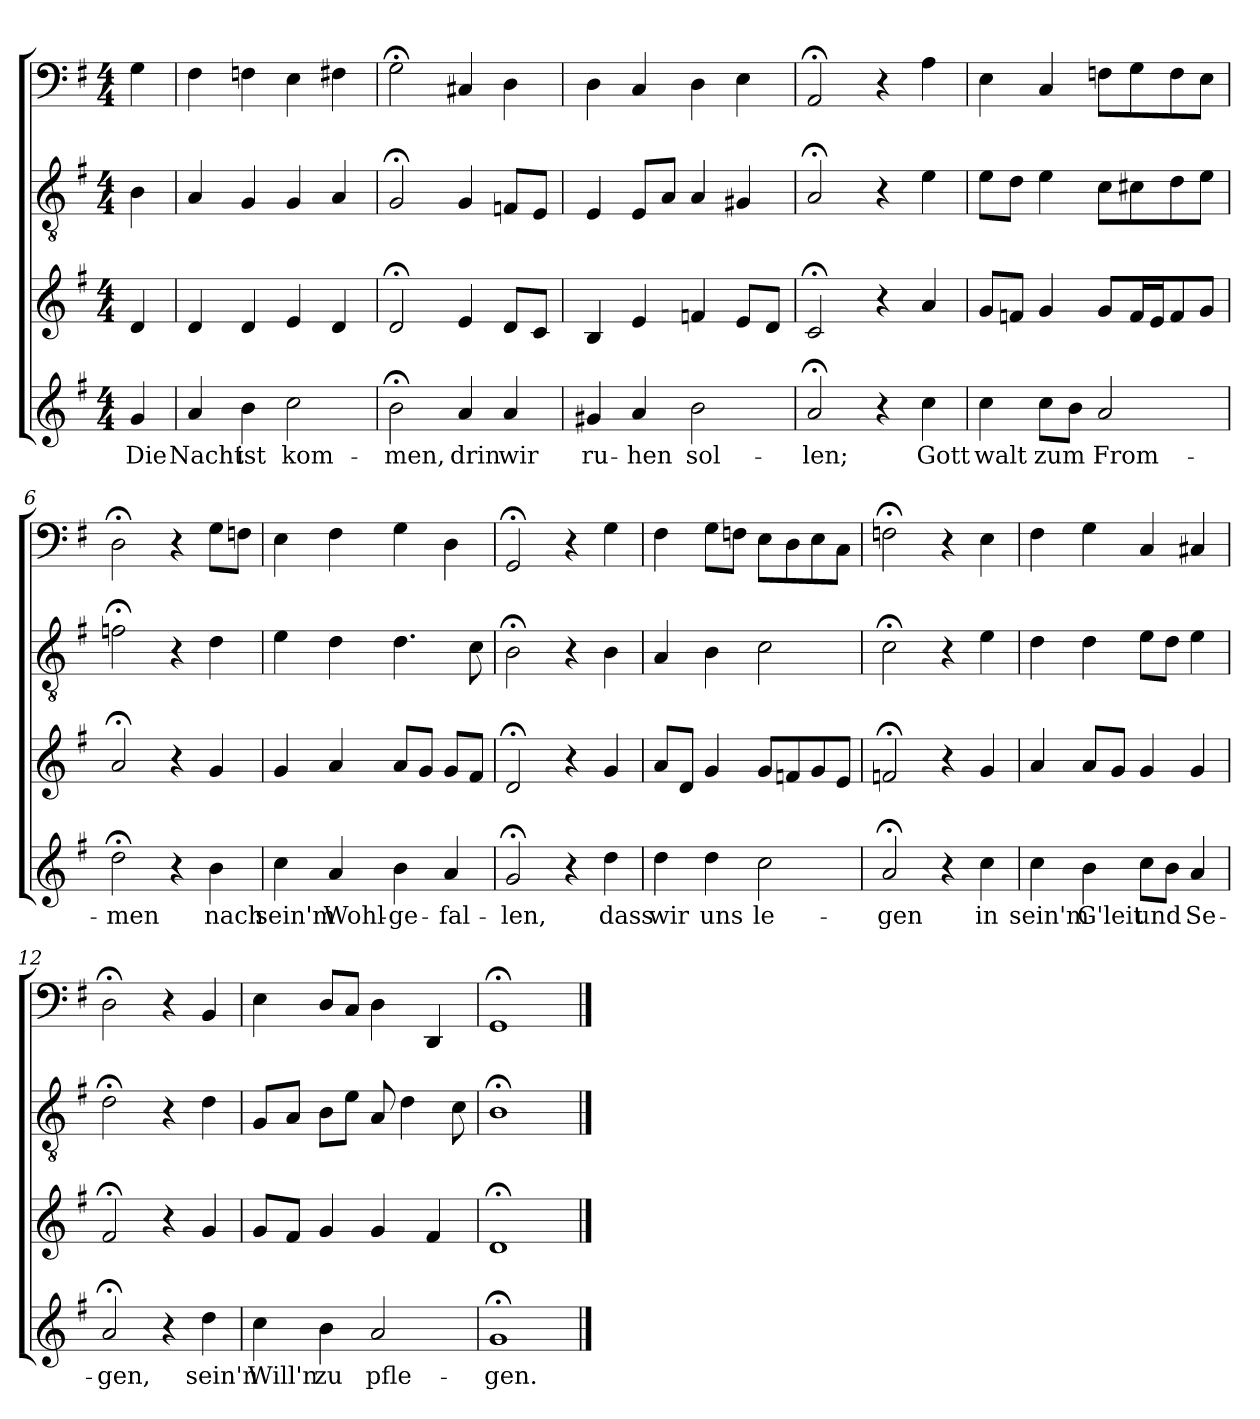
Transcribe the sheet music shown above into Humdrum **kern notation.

**kern	**text	**kern	**kern	**kern
*part4	*part4	*part3	*part2	*part1
*staff4	*staff4	*staff3	*staff2	*staff1
*clefG2	*	*clefG2	*clefGv2	*clefF4
*k[f#]	*	*k[f#]	*k[f#]	*k[f#]
*G:	*	*G:	*G:	*G:
*M4/4	*	*M4/4	*M4/4	*M4/4
=	=	=	=	=
4g/	Die	4d/	4B\	4G\
=1	=1	=1	=1	=1
4a/	Nacht	4d/	4A/	4F#\
4b\	ist	4d/	4G/	4Fn\
2cc\	kom-	4e/	4G/	4E\
.	.	4d/	4A/	4F#X\
=2	=2	=2	=2	=2
2b;<\	-men,	2d;</	2G;</	2G;<\
4a/	drin	4e/	4G/	4C#X/
4a/	wir	8d/L	8Fn/L	4D\
.	.	8c/J	8E/J	.
=3	=3	=3	=3	=3
4g#X/	ru-	4B/	4E/	4D\
4a/	-hen	4e/	8E/L	4C/
.	.	.	8A/J	.
2b\	sol-	4fn/	4A/	4D\
.	.	8e/L	4G#X/	4E\
.	.	8d/J	.	.
=4	=4	=4	=4	=4
2a;</	-len;	2c;</	2A;</	2AA;</
4r	.	4r	4r	4r
4cc\	Gott	4a/	4e\	4A\
=5	=5	=5	=5	=5
4cc\	walt	8g/L	8e\L	4E\
.	.	8fn/J	8d\J	.
8cc\L	zum	4g/	4e\	4C/
8b\J	.	.	.	.
2a/	From-	8g/L	8c\L	8Fn\L
.	.	16f/L	8c#X\	8G\
.	.	16e/J	.	.
.	.	8f/	8d\	8F\
.	.	8g/J	8e\J	8E\J
=6	=6	=6	=6	=6
2dd;<\	-men	2a;</	2fn;<\	2D;<\
4r	.	4r	4r	4r
4b\	nach	4g/	4d\	8G\L
.	.	.	.	8Fn\J
=7	=7	=7	=7	=7
4cc\	sein'm	4g/	4e\	4E\
4a/	Wohl-	4a/	4d\	4F#\
4b\	-ge-	8a/L	4.d\	4G\
.	.	8g/J	.	.
4a/	-fal-	8g/L	.	4D\
.	.	8f#/J	8c\	.
=8	=8	=8	=8	=8
2g;</	-len,	2d;</	2B;<\	2GG;</
4r	.	4r	4r	4r
4dd\	dass	4g/	4B\	4G\
=9	=9	=9	=9	=9
4dd\	wir	8a/L	4A/	4F#\
.	.	8d/J	.	.
4dd\	uns	4g/	4B\	8G\L
.	.	.	.	8Fn\J
2cc\	le-	8g/L	2c\	8E\L
.	.	8fn/	.	8D\
.	.	8g/	.	8E\
.	.	8e/J	.	8C\J
=10	=10	=10	=10	=10
2a;</	-gen	2fn;</	2c;<\	2Fn;<\
4r	.	4r	4r	4r
4cc\	in	4g/	4e\	4E\
=11	=11	=11	=11	=11
4cc\	sein'm	4a/	4d\	4F#\
4b\	G'leit	8a/L	4d\	4G\
.	.	8g/J	.	.
8cc\L	und	4g/	8e\L	4C/
8b\J	.	.	8d\J	.
4a/	Se-	4g/	4e\	4C#X/
=12	=12	=12	=12	=12
2a;</	-gen,	2f#;</	2d;<\	2D;<\
4r	.	4r	4r	4r
4dd\	sein'n	4g/	4d\	4BB/
=13	=13	=13	=13	=13
4cc\	Will'n	8g/L	8G/L	4E\
.	.	8f#/J	8A/J	.
4b\	zu	4g/	8B\L	8D/L
.	.	.	8e\J	8C/J
2a/	pfle-	4g/	8A/	4D\
.	.	.	4d\	.
.	.	4f#/	.	4DD/
.	.	.	8c\	.
=14	=14	=14	=14	=14
1g;</	-gen.	1d;</	1B;<\	1GG;</
==	==	==	==	==
*-	*-	*-	*-	*-
